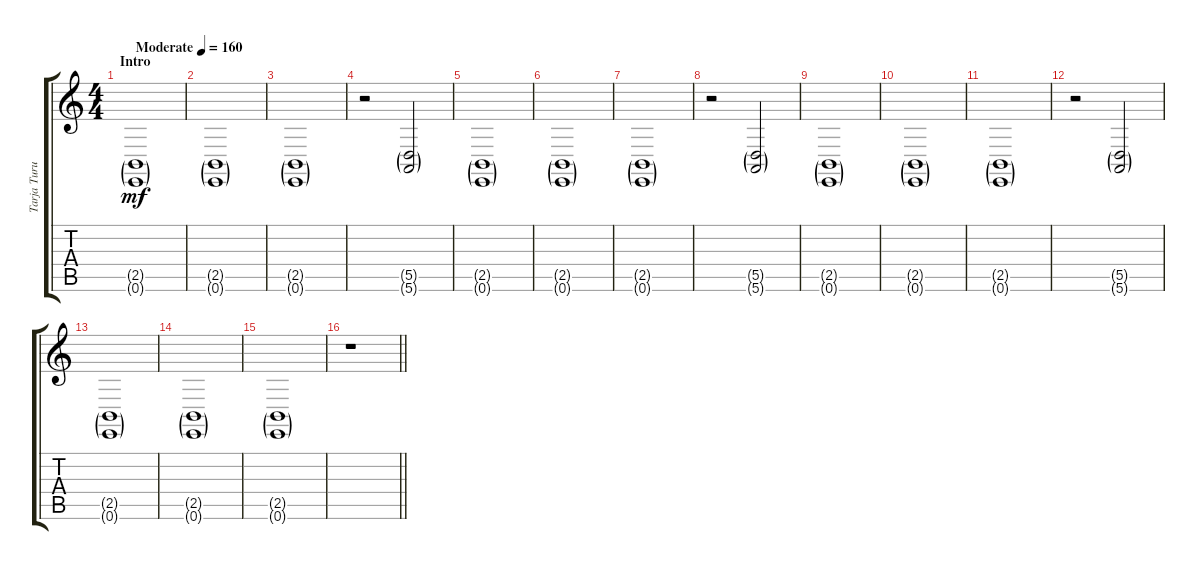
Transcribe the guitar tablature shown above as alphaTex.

\track ("Tarja Turunen (Piano)" "Tarja Turu") {instrument brightacousticpiano}
\staff {score tabs}
\tuning (E4 B3 G3 D3 A2 E2) {hide}
\ts (4 4)
\section ("" "Intro")
\tempo (160 "Moderate")
\clef g2
\ks c
(2.5{g} 0.6{g}).1{dy mf instrument taikodrum} |
(2.5{g} 0.6{g}).1 |
(2.5{g} 0.6{g}).1 |
r.2 (5.5{g} 5.6{g}).2 |
(2.5{g} 0.6{g}).1 |
(2.5{g} 0.6{g}).1 |
(2.5{g} 0.6{g}).1 |
r.2 (5.5{g} 5.6{g}).2 |
(2.5{g} 0.6{g}).1 |
(2.5{g} 0.6{g}).1 |
(2.5{g} 0.6{g}).1 |
r.2 (5.5{g} 5.6{g}).2 |
(2.5{g} 0.6{g}).1 |
(2.5{g} 0.6{g}).1 |
(2.5{g} 0.6{g}).1 |
\barLineRight lightlight
r.1
